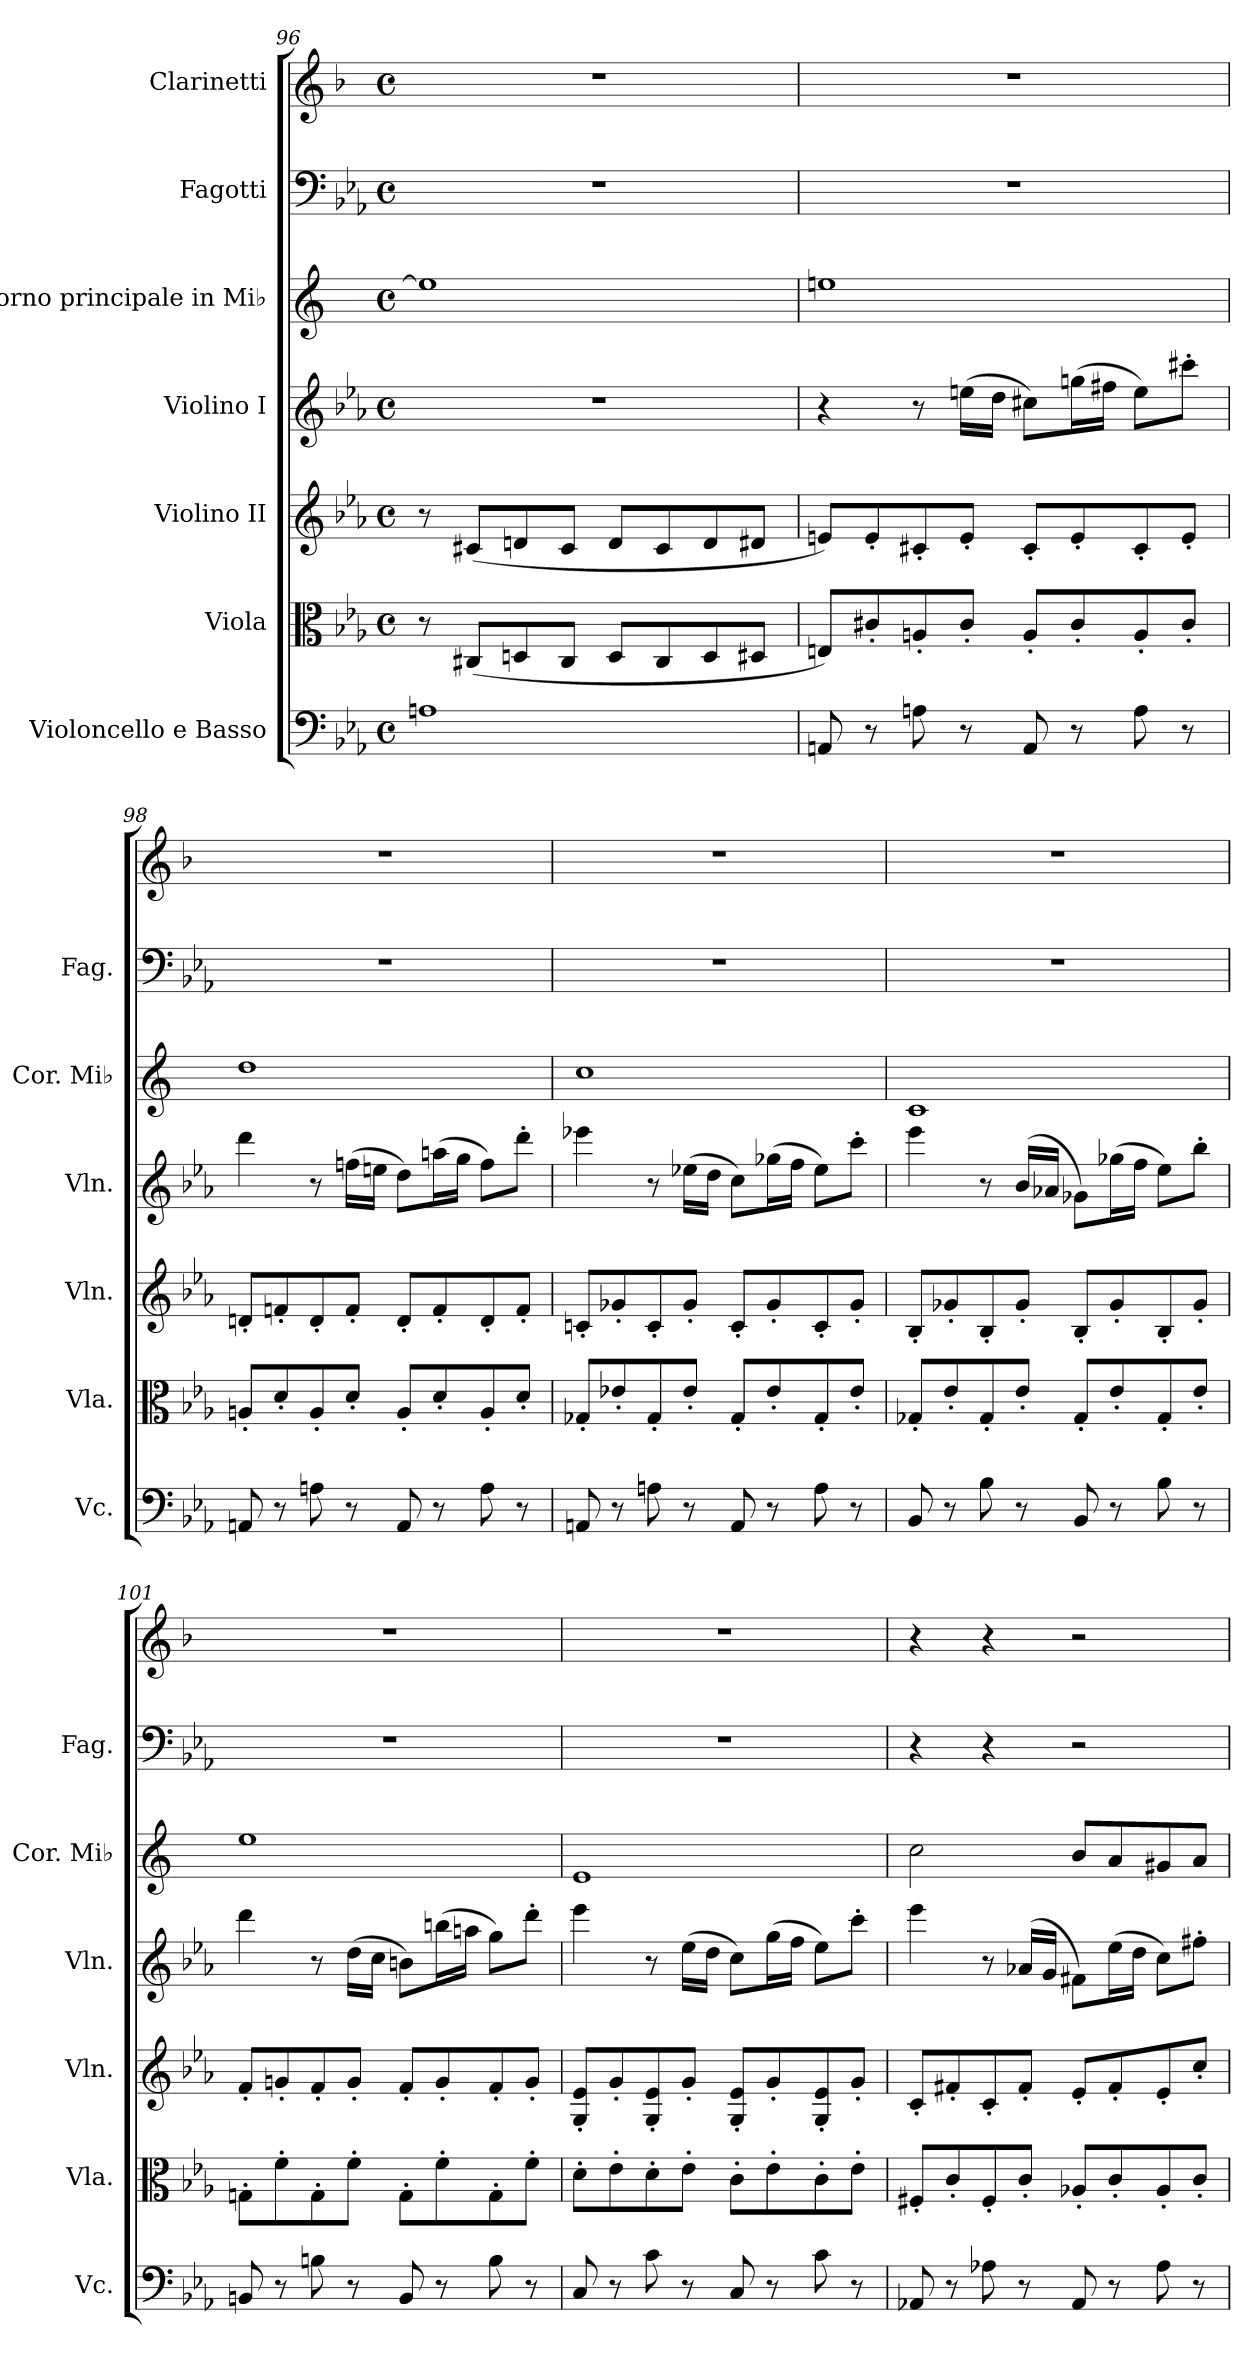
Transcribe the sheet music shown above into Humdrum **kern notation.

**kern	**kern	**kern	**kern	**kern	**kern	**kern
*part7	*part6	*part5	*part4	*part3	*part2	*part1
*staff7	*staff6	*staff5	*staff4	*staff3	*staff2	*staff1
*I"Violoncello e  Basso	*I"Viola	*I"Violino II	*I"Violino I	*I"Corno principale  in Mi♭	*I"Fagotti	*I"Clarinetti
*I'Vc.	*I'Vla.	*I'Vln.	*I'Vln.	*I'Cor. Mi♭	*I'Fag.	*
!!LO:PB:g=z
*clefF4	*clefC3	*clefG2	*clefG2	*clefG2	*clefF4	*clefG2
*	*	*	*	*ITrd5c9	*	*ITrd1c2
*k[b-e-a-]	*k[b-e-a-]	*k[b-e-a-]	*k[b-e-a-]	*k[b-e-a-]	*k[b-e-a-]	*k[b-e-a-]
*M4/4	*M4/4	*M4/4	*M4/4	*M4/4	*M4/4	*M4/4
*met(c)	*met(c)	*met(c)	*met(c)	*met(c)	*met(c)	*met(c)
=96	=96	=96	=96	=96	=96	=96
1An	8r	8r	1r	1g-]	1r	1r
.	(8C#X/L	(8c#X/L	.	.	.	.
.	8Dn/	8dn/	.	.	.	.
.	8C#/J	8c#/J	.	.	.	.
.	8D/L	8d/L	.	.	.	.
.	8C#/	8c#/	.	.	.	.
.	8D/	8d/	.	.	.	.
.	8D#X/J	8d#X/J	.	.	.	.
=97	=97	=97	=97	=97	=97	=97
8AAn/	8En/L)	8en/L)	4r	1gn	1r	1r
8r	8c#X'/	8e'/	.	.	.	.
8An\	8An'/	8c#X'/	8r	.	.	.
8r	8c#'/J	8e'/J	(16een\LL	.	.	.
.	.	.	16dd\JJ	.	.	.
8AA/	8A'/L	8c#'/L	8cc#X\L)	.	.	.
8r	8c#'/	8e'/	(16ggn\L	.	.	.
.	.	.	16ff#X\JJ	.	.	.
8A\	8A'/	8c#'/	8ee\L)	.	.	.
8r	8c#'/J	8e'/J	8ccc#X'\J	.	.	.
=98	=98	=98	=98	=98	=98	=98
8AAn/	8An'/L	8dn'/L	4ddd\	1f	1r	1r
8r	8d'/	8fn'/	.	.	.	.
8An\	8A'/	8d'/	8r	.	.	.
8r	8d'/J	8f'/J	(16ffn\LL	.	.	.
.	.	.	16een\JJ	.	.	.
8AA/	8A'/L	8d'/L	8dd\L)	.	.	.
8r	8d'/	8f'/	(16aan\L	.	.	.
.	.	.	16gg\JJ	.	.	.
8A\	8A'/	8d'/	8ff\L)	.	.	.
8r	8d'/J	8f'/J	8ddd'\J	.	.	.
=99	=99	=99	=99	=99	=99	=99
8AAn/	8G-X'/L	8cn'/L	4eee-X\	1e-	1r	1r
8r	8e-X'/	8g-X'/	.	.	.	.
8An\	8G-'/	8c'/	8r	.	.	.
8r	8e-'/J	8g-'/J	(16ee-X\LL	.	.	.
.	.	.	16dd\JJ	.	.	.
8AA/	8G-'/L	8c'/L	8cc\L)	.	.	.
8r	8e-'/	8g-'/	(16gg-X\L	.	.	.
.	.	.	16ff\JJ	.	.	.
8A\	8G-'/	8c'/	8ee-\L)	.	.	.
8r	8e-'/J	8g-'/J	8ccc'\J	.	.	.
!!LO:LB:g=z
=100	=100	=100	=100	=100	=100	=100
8BB-/	8G-X'/L	8B-'/L	4eee-\	1E-	1r	1r
8r	8e-'/	8g-X'/	.	.	.	.
8B-\	8G-'/	8B-'/	8r	.	.	.
8r	8e-'/J	8g-'/J	(16b-/LL	.	.	.
.	.	.	16a-X/JJ	.	.	.
8BB-/	8G-'/L	8B-'/L	8g-X\L)	.	.	.
8r	8e-'/	8g-'/	(16gg-X\L	.	.	.
.	.	.	16ff\JJ	.	.	.
8B-\	8G-'/	8B-'/	8ee-\L)	.	.	.
8r	8e-'/J	8g-'/J	8bb-'\J	.	.	.
=101	=101	=101	=101	=101	=101	=101
8BBn/	8Gn'\L	8f'/L	4ddd\	1g	1r	1r
8r	8f'\	8gn'/	.	.	.	.
8Bn\	8G'\	8f'/	8r	.	.	.
8r	8f'\J	8g'/J	(16dd\LL	.	.	.
.	.	.	16cc\JJ	.	.	.
8BB/	8G'\L	8f'/L	8bn\L)	.	.	.
8r	8f'\	8g'/	(16bbn\L	.	.	.
.	.	.	16aan\JJ	.	.	.
8B\	8G'\	8f'/	8gg\L)	.	.	.
8r	8f'\J	8g'/J	8ddd'\J	.	.	.
=102	=102	=102	=102	=102	=102	=102
8C/	8d'\L	8G/' 8e-/'L	4eee-\	1G	1r	1r
8r	8e-'\	8g'/	.	.	.	.
8c\	8d'\	8G/' 8e-/'	8r	.	.	.
8r	8e-'\J	8g'/J	(16ee-\LL	.	.	.
.	.	.	16dd\JJ	.	.	.
8C/	8c'\L	8G/' 8e-/'L	8cc\L)	.	.	.
8r	8e-'\	8g'/	(16gg\L	.	.	.
.	.	.	16ff\JJ	.	.	.
8c\	8c'\	8G/' 8e-/'	8ee-\L)	.	.	.
8r	8e-'\J	8g'/J	8ccc'\J	.	.	.
=103	=103	=103	=103	=103	=103	=103
8AA-X/	8F#X'/L	8c'/L	4eee-\	2e-\	4r	4r
8r	8c'/	8f#X'/	.	.	.	.
8A-X\	8F#'/	8c'/	8r	.	4r	4r
8r	8c'/J	8f#'/J	(16a-X/LL	.	.	.
.	.	.	16g/JJ	.	.	.
8AA-/	8A-X'/L	8e-'/L	8f#X\L)	8d/L	2r	2r
8r	8c'/	8f#'/	(16ee-\L	8c/	.	.
.	.	.	16dd\JJ	.	.	.
8A-\	8A-'/	8e-'/	8cc\L)	8Bn/	.	.
8r	8c'/J	8cc'/J	8ff#X'\J	8c/J	.	.
=	=	=	=	=	=	=
*-	*-	*-	*-	*-	*-	*-
